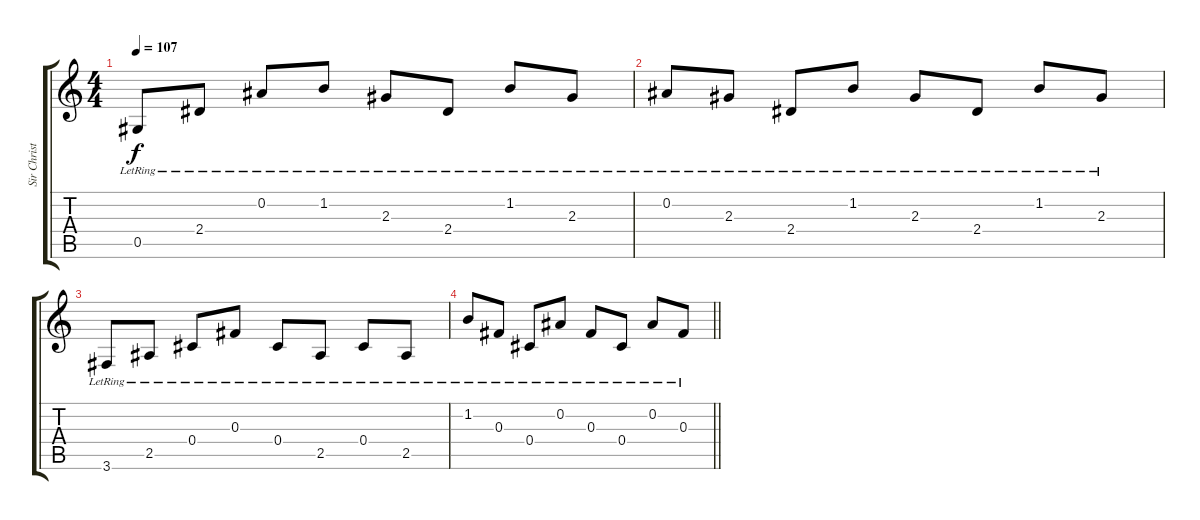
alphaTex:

\track ("Sir Christus 1#" "Sir Christ") {instrument electricguitarclean}
\staff {score tabs}
\tuning (Eb4 Bb3 Gb3 Db3 Ab2 Eb2) {hide}
\ts (4 4)
\tempo 107
\clef g2
\ks c
0.5{lr}.8{dy f} 2.4{lr}.8 0.2{lr}.8 1.2{lr}.8 2.3{lr}.8 2.4{lr}.8 1.2{lr}.8 2.3{lr}.8 |
0.2{lr}.8 2.3{lr}.8 2.4{lr}.8 1.2{lr}.8 2.3{lr}.8 2.4{lr}.8 1.2{lr}.8 2.3{lr}.8 |
3.6{lr}.8 2.5{lr}.8 0.4{lr}.8 0.3{lr}.8 0.4{lr}.8 2.5{lr}.8 0.4{lr}.8 2.5{lr}.8 |
\barLineRight lightlight
1.2{lr}.8 0.3{lr}.8 0.4{lr}.8 0.2{lr}.8 0.3{lr}.8 0.4{lr}.8 0.2{lr}.8 0.3{lr}.8
